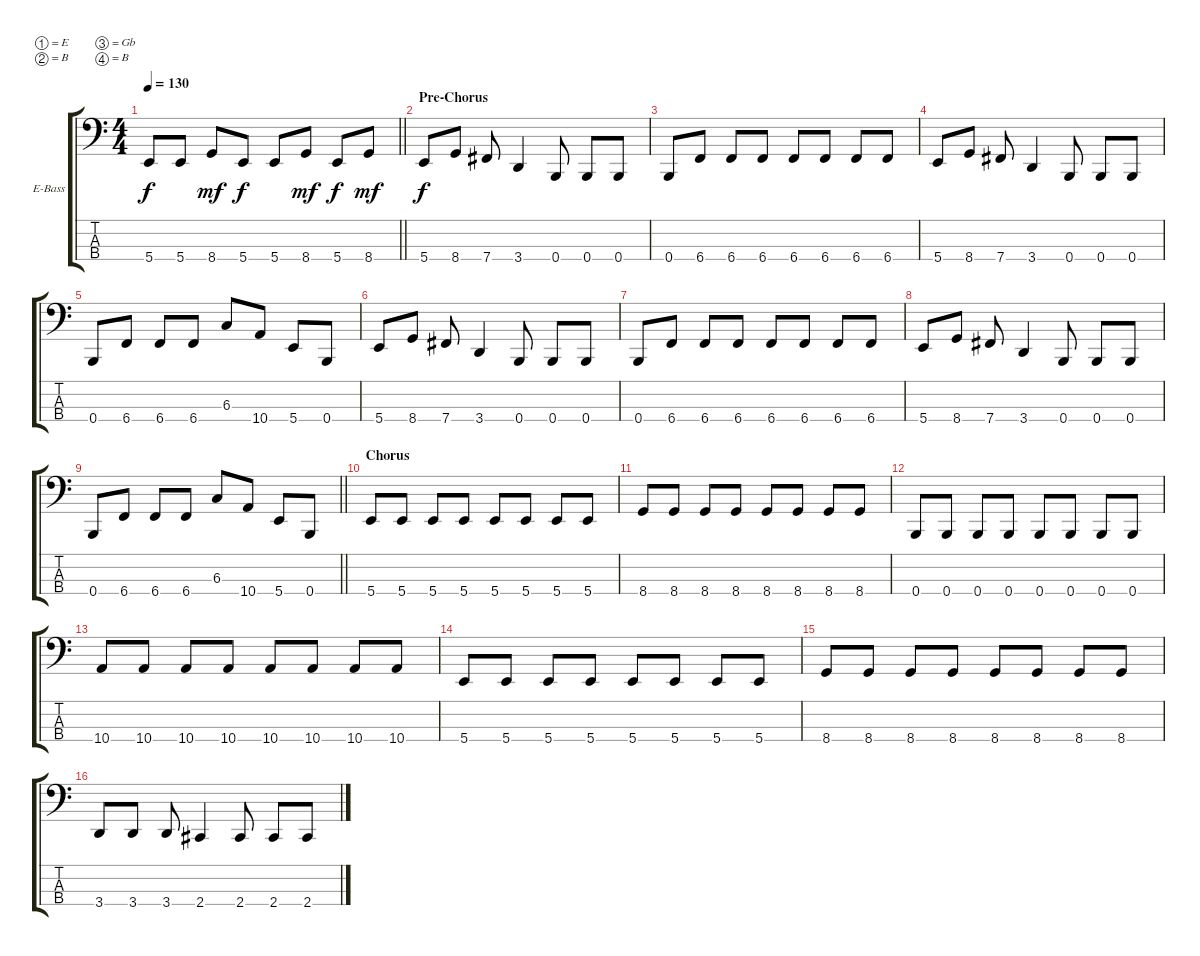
\bracketExtendMode groupsimilarinstruments
\firstSystemTrackNameOrientation horizontal
\otherSystemsTrackNameOrientation horizontal
\track ("Paul Gray" "E-Bass") {instrument electricbassfinger}
\staff {score tabs}
\tuning (E2 B1 Gb1 B0)
\ts (4 4)
\tempo 130
\clef f4
\barLineRight lightlight
\ks c
5.4.8{dy f} 5.4.8 8.4.8{dy mf} 5.4.8{dy f} 5.4.8 8.4.8{dy mf} 5.4.8{dy f} 8.4.8{dy mf} |
\section ("" "Pre-Chorus")
5.4.8{dy f} 8.4.8 7.4.8 3.4.4 0.4.8 0.4.8 0.4.8 |
0.4.8 6.4.8 6.4.8 6.4.8 6.4.8 6.4.8 6.4.8 6.4.8 |
5.4.8 8.4.8 7.4.8 3.4.4 0.4.8 0.4.8 0.4.8 |
0.4.8 6.4.8 6.4.8 6.4.8 6.3.8 10.4.8 5.4.8 0.4.8 |
5.4.8 8.4.8 7.4.8 3.4.4 0.4.8 0.4.8 0.4.8 |
0.4.8 6.4.8 6.4.8 6.4.8 6.4.8 6.4.8 6.4.8 6.4.8 |
5.4.8 8.4.8 7.4.8 3.4.4 0.4.8 0.4.8 0.4.8 |
\barLineRight lightlight
0.4.8 6.4.8 6.4.8 6.4.8 6.3.8 10.4.8 5.4.8 0.4.8 |
\section ("" "Chorus")
5.4.8 5.4.8 5.4.8 5.4.8 5.4.8 5.4.8 5.4.8 5.4.8 |
8.4.8 8.4.8 8.4.8 8.4.8 8.4.8 8.4.8 8.4.8 8.4.8 |
0.4.8 0.4.8 0.4.8 0.4.8 0.4.8 0.4.8 0.4.8 0.4.8 |
10.4.8 10.4.8 10.4.8 10.4.8 10.4.8 10.4.8 10.4.8 10.4.8 |
5.4.8 5.4.8 5.4.8 5.4.8 5.4.8 5.4.8 5.4.8 5.4.8 |
8.4.8 8.4.8 8.4.8 8.4.8 8.4.8 8.4.8 8.4.8 8.4.8 |
3.4.8 3.4.8 3.4.8 2.4.4 2.4.8 2.4.8 2.4.8
